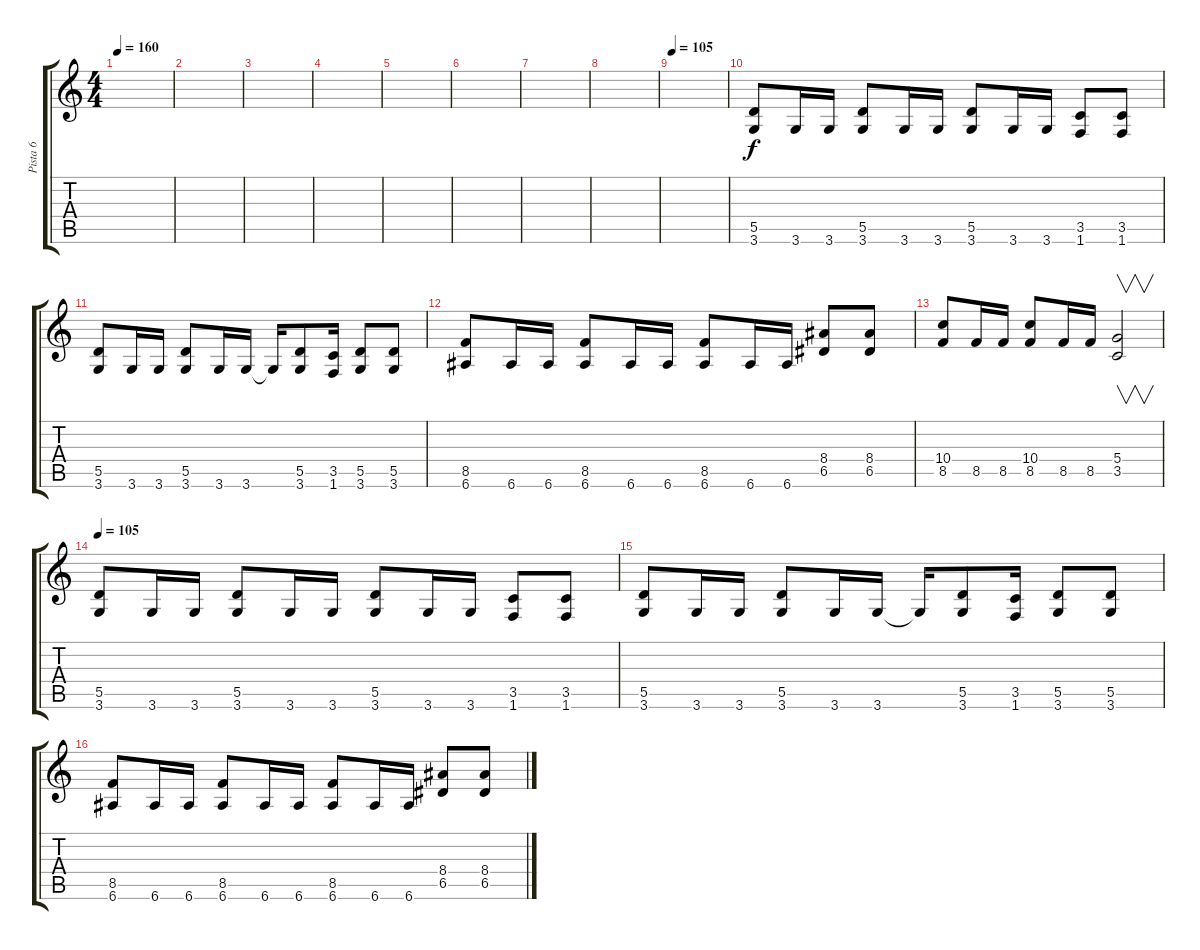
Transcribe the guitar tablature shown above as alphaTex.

\track ("Pista 6" "Pista 6") {instrument distortionguitar}
\staff {score tabs}
\tuning (E4 B3 G3 D3 A2 E2) {hide}
\ts (4 4)
\tempo 160
\clef g2
\ks c
|
|
|
|
|
|
|
|
\tempo 105
|
(5.5 3.6).8 3.6.16 3.6.16 (5.5 3.6).8 3.6.16 3.6.16 (5.5 3.6).8 3.6.16 3.6.16 (3.5 1.6).8 (3.5 1.6).8 |
(5.5 3.6).8 3.6.16 3.6.16 (5.5 3.6).8 3.6.16 3.6.16 3.6{t}.16 (5.5 3.6).8 (3.5 1.6).16 (5.5 3.6).8 (5.5 3.6).8 |
(8.5 6.6).8 6.6.16 6.6.16 (8.5 6.6).8 6.6.16 6.6.16 (8.5 6.6).8 6.6.16 6.6.16 (8.4 6.5).8 (8.4 6.5).8 |
(10.4 8.5).8 8.5.16 8.5.16 (10.4 8.5).8 8.5.16 8.5.16 (5.4 3.5).2{v} |
\tempo 105
(5.5 3.6).8 3.6.16 3.6.16 (5.5 3.6).8 3.6.16 3.6.16 (5.5 3.6).8 3.6.16 3.6.16 (3.5 1.6).8 (3.5 1.6).8 |
(5.5 3.6).8 3.6.16 3.6.16 (5.5 3.6).8 3.6.16 3.6.16 3.6{t}.16 (5.5 3.6).8 (3.5 1.6).16 (5.5 3.6).8 (5.5 3.6).8 |
(8.5 6.6).8 6.6.16 6.6.16 (8.5 6.6).8 6.6.16 6.6.16 (8.5 6.6).8 6.6.16 6.6.16 (8.4 6.5).8 (8.4 6.5).8
